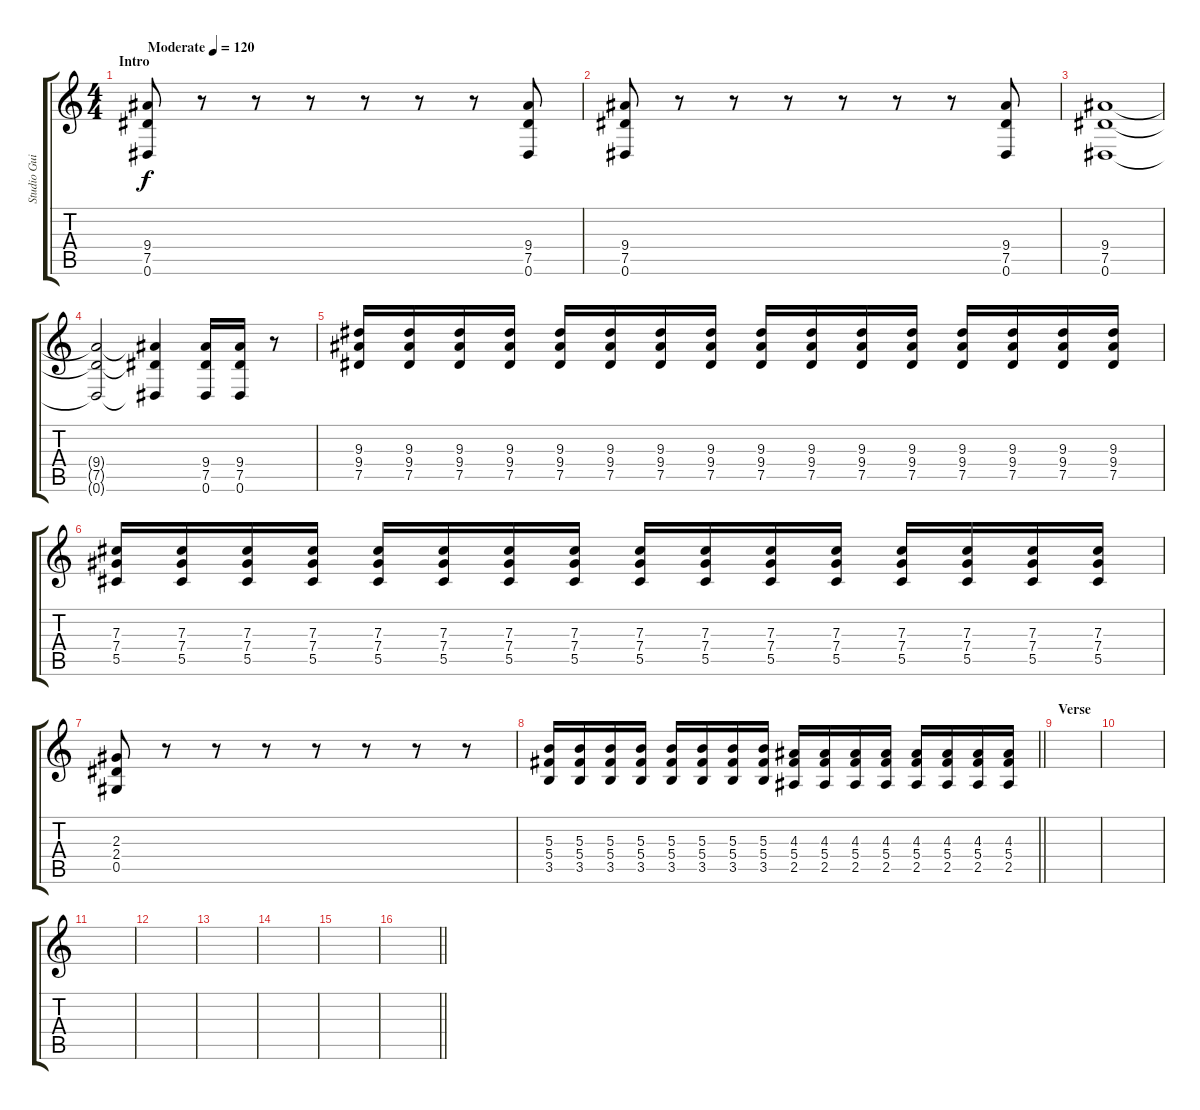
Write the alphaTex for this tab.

\track ("Studio Guitar" "Studio Gui") {instrument distortionguitar}
\staff {score tabs}
\tuning (Eb4 Bb3 Gb3 Db3 Ab2 Eb2) {hide}
\ts (4 4)
\section ("" "Intro")
\tempo (120 "Moderate")
\clef g2
\ks c
(9.4 7.5 0.6).8{dy f instrument distortionguitar} r.8 r.8 r.8 r.8 r.8 r.8 (9.4 7.5 0.6).8 |
(9.4 7.5 0.6).8 r.8 r.8 r.8 r.8 r.8 r.8 (9.4 7.5 0.6).8 |
(9.4 7.5 0.6).1 |
(9.4{t} 7.5{t} 0.6{t}).2 (9.4{t} 7.5{t} 0.6{t}).4 (9.4 7.5 0.6).16 (9.4 7.5 0.6).16 r.8 |
(9.3 9.4 7.5).16 (9.3 9.4 7.5).16 (9.3 9.4 7.5).16 (9.3 9.4 7.5).16 (9.3 9.4 7.5).16 (9.3 9.4 7.5).16 (9.3 9.4 7.5).16 (9.3 9.4 7.5).16 (9.3 9.4 7.5).16 (9.3 9.4 7.5).16 (9.3 9.4 7.5).16 (9.3 9.4 7.5).16 (9.3 9.4 7.5).16 (9.3 9.4 7.5).16 (9.3 9.4 7.5).16 (9.3 9.4 7.5).16 |
(7.3 7.4 5.5).16 (7.3 7.4 5.5).16 (7.3 7.4 5.5).16 (7.3 7.4 5.5).16 (7.3 7.4 5.5).16 (7.3 7.4 5.5).16 (7.3 7.4 5.5).16 (7.3 7.4 5.5).16 (7.3 7.4 5.5).16 (7.3 7.4 5.5).16 (7.3 7.4 5.5).16 (7.3 7.4 5.5).16 (7.3 7.4 5.5).16 (7.3 7.4 5.5).16 (7.3 7.4 5.5).16 (7.3 7.4 5.5).16 |
(2.3 2.4 0.5).8 r.8 r.8 r.8 r.8 r.8 r.8 r.8 |
\barLineRight lightlight
(5.3 5.4 3.5).16 (5.3 5.4 3.5).16 (5.3 5.4 3.5).16 (5.3 5.4 3.5).16 (5.3 5.4 3.5).16 (5.3 5.4 3.5).16 (5.3 5.4 3.5).16 (5.3 5.4 3.5).16 (4.3 5.4 2.5).16 (4.3 5.4 2.5).16 (4.3 5.4 2.5).16 (4.3 5.4 2.5).16 (4.3 5.4 2.5).16 (4.3 5.4 2.5).16 (4.3 5.4 2.5).16 (4.3 5.4 2.5).16 |
\section ("" "Verse")
|
|
|
|
|
|
|
\barLineRight lightlight
